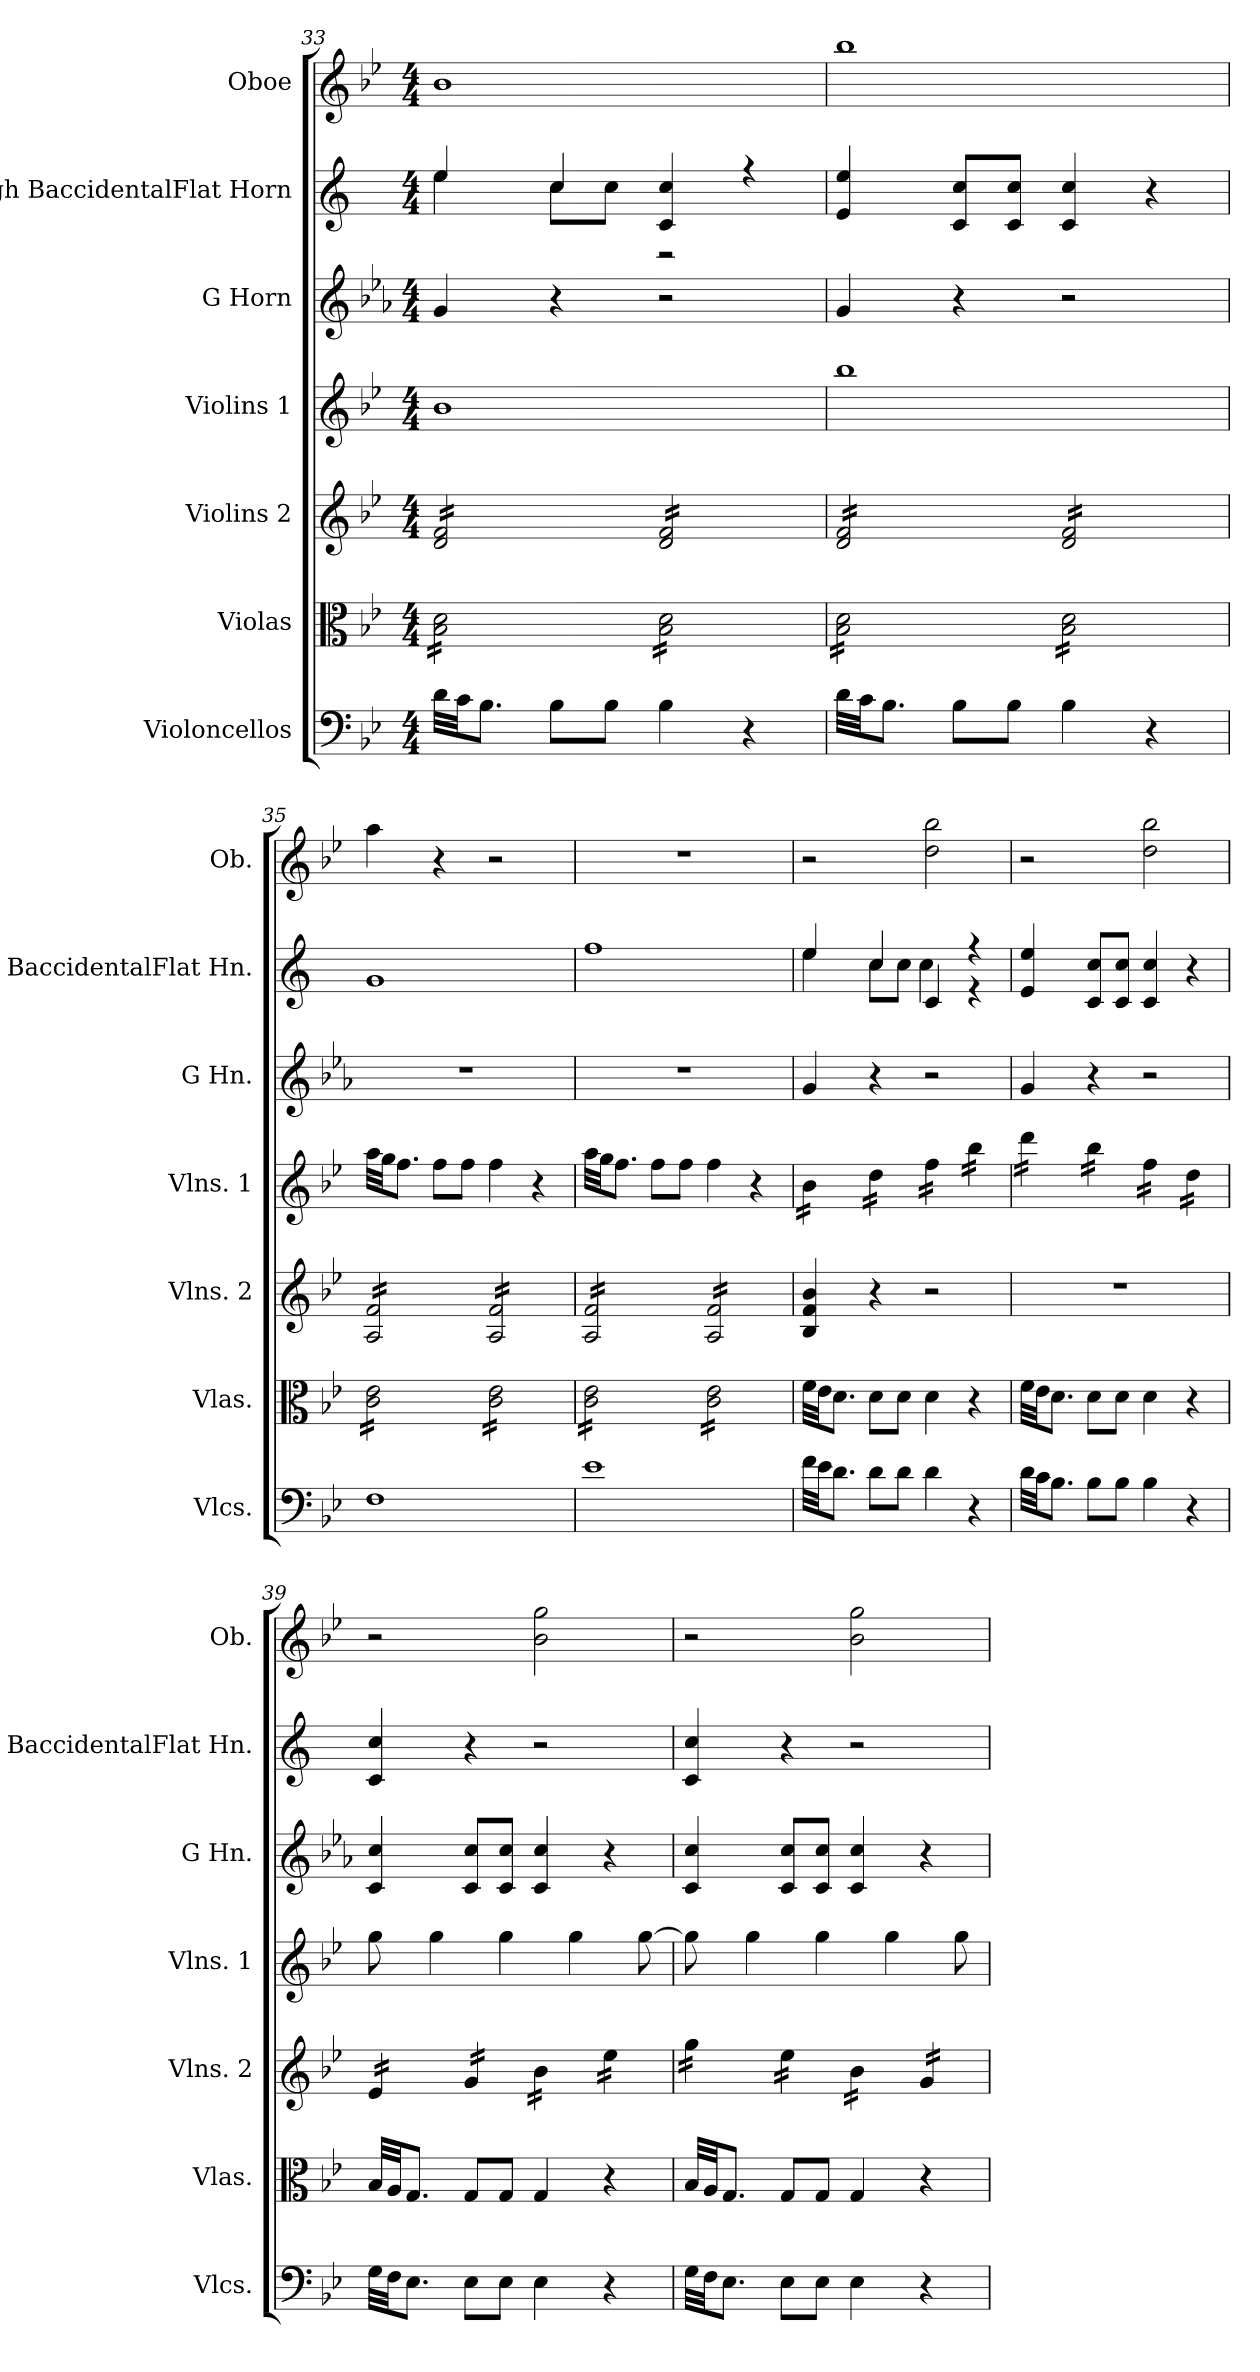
**kern	**kern	**kern	**kern	**kern	**kern	**kern
*part7	*part6	*part5	*part4	*part3	*part2	*part1
*staff7	*staff6	*staff5	*staff4	*staff3	*staff2	*staff1
*I"Violoncellos	*I"Violas	*I"Violins 2	*I"Violins 1	*I"G Horn	*I"High BaccidentalFlat Horn	*I"Oboe
*I'Vlcs.	*I'Vlas.	*I'Vlns. 2	*I'Vlns. 1	*I'G Hn.	*I'H. BaccidentalFlat Hn.	*I'Ob.
*clefF4	*clefC3	*clefG2	*clefG2	*clefG2	*clefG2	*clefG2
*	*	*	*	*ITrd3c5	*ITrd1c2	*
*k[b-e-]	*k[b-e-]	*k[b-e-]	*k[b-e-]	*k[b-e-]	*k[b-e-]	*k[b-e-]
*M4/4	*M4/4	*M4/4	*M4/4	*M4/4	*M4/4	*M4/4
=33	=33	=33	=33	=33	=33	=33
*	*	*	*	*	*^	*
*	*tremolo	*	*	*	*	*	*
*	*	*tremolo	*	*	*	*	*
32di\LLL	16B-j\ 16di\LL	16di/ 16fZ/LL	1b-j	4di/	4ddi/	4ddi\	1b-j
32c\JJ	.	.	.	.	.	.	.
8.B-\J	16B-j\ 16di\	16di/ 16fZ/	.	.	.	.	.
.	16B-j\ 16di\	16di/ 16fZ/	.	.	.	.	.
.	16B-j\ 16di\	16di/ 16fZ/	.	.	.	.	.
8B-\L	16B-j\ 16di\	16di/ 16fZ/	.	4r	4b-/	8b-\L	.
.	16B-j\ 16di\	16di/ 16fZ/	.	.	.	.	.
8B-\J	16B-j\ 16di\	16di/ 16fZ/	.	.	.	8b-\J	.
.	16B-j\ 16di\JJ	16di/ 16fZ/JJ	.	.	.	.	.
4B-\	16B-\ 16d\LL	16d/ 16f/LL	.	2r	4B-/ 4b-/	2r	.
.	16B-\ 16d\	16d/ 16f/	.	.	.	.	.
.	16B-\ 16d\	16d/ 16f/	.	.	.	.	.
.	16B-\ 16d\	16d/ 16f/	.	.	.	.	.
4r	16B-\ 16d\	16d/ 16f/	.	.	4r	.	.
.	16B-\ 16d\	16d/ 16f/	.	.	.	.	.
.	16B-\ 16d\	16d/ 16f/	.	.	.	.	.
.	16B-\ 16d\JJ	16d/ 16f/JJ	.	.	.	.	.
*	*	*	*	*	*v	*v	*
!!LO:LB:g=z
=34	=34	=34	=34	=34	=34	=34
32di\LLL	16B-j\ 16di\LL	16di/ 16fZ/LL	1bb-j	4di/	4di/ 4ddi/	1bb-j
32c\JJ	.	.	.	.	.	.
8.B-\J	16B-j\ 16di\	16di/ 16fZ/	.	.	.	.
.	16B-j\ 16di\	16di/ 16fZ/	.	.	.	.
.	16B-j\ 16di\	16di/ 16fZ/	.	.	.	.
8B-\L	16B-j\ 16di\	16di/ 16fZ/	.	4r	8B-/ 8b-/L	.
.	16B-j\ 16di\	16di/ 16fZ/	.	.	.	.
8B-\J	16B-j\ 16di\	16di/ 16fZ/	.	.	8B-/ 8b-/J	.
.	16B-j\ 16di\JJ	16di/ 16fZ/JJ	.	.	.	.
4B-\	16B-\ 16d\LL	16d/ 16f/LL	.	2r	4B-/ 4b-/	.
.	16B-\ 16d\	16d/ 16f/	.	.	.	.
.	16B-\ 16d\	16d/ 16f/	.	.	.	.
.	16B-\ 16d\	16d/ 16f/	.	.	.	.
4r	16B-\ 16d\	16d/ 16f/	.	.	4r	.
.	16B-\ 16d\	16d/ 16f/	.	.	.	.
.	16B-\ 16d\	16d/ 16f/	.	.	.	.
.	16B-\ 16d\JJ	16d/ 16f/JJ	.	.	.	.
!!LO:PB:g=z
=35	=35	=35	=35	=35	=35	=35
1Fj	16cZ\ 16e-V\LL	16Ai/ 16fj/LL	32aai\LLL	1r	1fj	4aai\
.	.	.	32gg\JJ	.	.	.
.	16cZ\ 16e-V\	16Ai/ 16fj/	8.ff\J	.	.	.
.	16cZ\ 16e-V\	16Ai/ 16fj/	.	.	.	.
.	16cZ\ 16e-V\	16Ai/ 16fj/	.	.	.	.
.	16cZ\ 16e-V\	16Ai/ 16fj/	8ff\L	.	.	4r
.	16cZ\ 16e-V\	16Ai/ 16fj/	.	.	.	.
.	16cZ\ 16e-V\	16Ai/ 16fj/	8ff\J	.	.	.
.	16cZ\ 16e-V\JJ	16Ai/ 16fj/JJ	.	.	.	.
.	16cZ\ 16e-V\LL	16Ai/ 16fj/LL	4ffj\	.	.	2r
.	16cZ\ 16e-V\	16Ai/ 16fj/	.	.	.	.
.	16cZ\ 16e-V\	16Ai/ 16fj/	.	.	.	.
.	16cZ\ 16e-V\	16Ai/ 16fj/	.	.	.	.
.	16cZ\ 16e-V\	16Ai/ 16fj/	4r	.	.	.
.	16cZ\ 16e-V\	16Ai/ 16fj/	.	.	.	.
.	16cZ\ 16e-V\	16Ai/ 16fj/	.	.	.	.
.	16cZ\ 16e-V\JJ	16Ai/ 16fj/JJ	.	.	.	.
=36	=36	=36	=36	=36	=36	=36
1e-V	16cZ\ 16e-V\LL	16Ai/ 16fj/LL	32aai\LLL	1r	1ee-V	1r
.	.	.	32gg\JJ	.	.	.
.	16cZ\ 16e-V\	16Ai/ 16fj/	8.ff\J	.	.	.
.	16cZ\ 16e-V\	16Ai/ 16fj/	.	.	.	.
.	16cZ\ 16e-V\	16Ai/ 16fj/	.	.	.	.
.	16cZ\ 16e-V\	16Ai/ 16fj/	8ff\L	.	.	.
.	16cZ\ 16e-V\	16Ai/ 16fj/	.	.	.	.
.	16cZ\ 16e-V\	16Ai/ 16fj/	8ff\J	.	.	.
.	16cZ\ 16e-V\JJ	16Ai/ 16fj/JJ	.	.	.	.
.	16c\ 16e-\LL	16A/ 16f/LL	4ff\	.	.	.
.	16c\ 16e-\	16A/ 16f/	.	.	.	.
.	16c\ 16e-\	16A/ 16f/	.	.	.	.
.	16c\ 16e-\	16A/ 16f/	.	.	.	.
.	16c\ 16e-\	16A/ 16f/	4r	.	.	.
.	16c\ 16e-\	16A/ 16f/	.	.	.	.
.	16c\ 16e-\	16A/ 16f/	.	.	.	.
.	16c\ 16e-\JJ	16A/ 16f/JJ	.	.	.	.
*	*	*Xtremolo	*	*	*	*
*	*Xtremolo	*	*	*	*	*
=37	=37	=37	=37	=37	=37	=37
*	*	*	*	*	*^	*
*	*	*	*tremolo	*	*	*	*
32fZ\LLL	32fZ\LLL	4B-j/ 4fZ/ 4b-j/	16b-j\LL	4di/	4ddi/	4ddi\	2r
32e-\JJ	32e-\JJ	.	.	.	.	.	.
8.d\J	8.d\J	.	16b-j\	.	.	.	.
.	.	.	16b-j\	.	.	.	.
.	.	.	16b-j\JJ	.	.	.	.
8d\L	8d\L	4r	16dd\LL	4r	4b-/	8b-\L	.
.	.	.	16dd\	.	.	.	.
8d\J	8d\J	.	16dd\	.	.	8b-\J	.
.	.	.	16dd\JJ	.	.	.	.
4di\	4di\	2r	16ffZ\LL	2r	4B-j/	4b-j\	2ddi\ 2bb-j\
.	.	.	16ffZ\	.	.	.	.
.	.	.	16ffZ\	.	.	.	.
.	.	.	16ffZ\JJ	.	.	.	.
4r	4r	.	16bb-\LL	.	4r	4r	.
.	.	.	16bb-\	.	.	.	.
.	.	.	16bb-\	.	.	.	.
.	.	.	16bb-\JJ	.	.	.	.
*	*	*	*	*	*v	*v	*
=38	=38	=38	=38	=38	=38	=38
32dj\LLL	32fi\LLL	1r	16dddj\LL	4dj/	4dj/ 4ddj/	2r
32c\JJ	32e-\JJ	.	.	.	.	.
8.B-\J	8.d\J	.	16dddj\	.	.	.
.	.	.	16dddj\	.	.	.
.	.	.	16dddj\JJ	.	.	.
8B-\L	8d\L	.	16bb-\LL	4r	8B-/ 8b-/L	.
.	.	.	16bb-\	.	.	.
8B-\J	8d\J	.	16bb-\	.	8B-/ 8b-/J	.
.	.	.	16bb-\JJ	.	.	.
4B-j\	4di\	.	16ffZ\LL	2r	4B-j/ 4b-j/	2ddi\ 2bb-j\
.	.	.	16ffZ\	.	.	.
.	.	.	16ffZ\	.	.	.
.	.	.	16ffZ\JJ	.	.	.
4r	4r	.	16dd\LL	.	4r	.
.	.	.	16dd\	.	.	.
.	.	.	16dd\	.	.	.
.	.	.	16dd\JJ	.	.	.
*	*	*	*Xtremolo	*	*	*
!!LO:LB:g=z
=39	=39	=39	=39	=39	=39	=39
*	*	*tremolo	*	*	*	*
32Gi\LLL	32B-Z/LLL	16e-j/LL	8ggi\	4Gi/ 4gi/	4B-Z/ 4b-Z/	2r
32F\JJ	32A/JJ	.	.	.	.	.
8.E-\J	8.G/J	16e-j/	.	.	.	.
.	.	16e-j/	4gg\	.	.	.
.	.	16e-j/JJ	.	.	.	.
8E-\L	8G/L	16g/LL	.	8G/ 8g/L	4r	.
.	.	16g/	.	.	.	.
8E-\J	8G/J	16g/	4gg\	8G/ 8g/J	.	.
.	.	16g/JJ	.	.	.	.
4E-j\	4Gi/	16b-Z\LL	.	4Gi/ 4gi/	2r	2b-Z\ 2ggi\
.	.	16b-Z\	.	.	.	.
.	.	16b-Z\	4gg\	.	.	.
.	.	16b-Z\JJ	.	.	.	.
4r	4r	16ee-\LL	.	4r	.	.
.	.	16ee-\	.	.	.	.
.	.	16ee-\	[8gg\	.	.	.
.	.	16ee-\JJ	.	.	.	.
!!LO:PB:g=z
=40	=40	=40	=40	=40	=40	=40
32Gj\LLL	32B-i/LLL	16ggj\LL	8ggj\]	4Gj/ 4gj/	4B-i/ 4b-i/	2r
32F\JJ	32A/JJ	.	.	.	.	.
8.E-\J	8.G/J	16ggj\	.	.	.	.
.	.	16ggj\	4gg\	.	.	.
.	.	16ggj\JJ	.	.	.	.
8E-\L	8G/L	16ee-\LL	.	8G/ 8g/L	4r	.
.	.	16ee-\	.	.	.	.
8E-\J	8G/J	16ee-\	4gg\	8G/ 8g/J	.	.
.	.	16ee-\JJ	.	.	.	.
4E-j\	4Gi/	16b-Z\LL	.	4Gi/ 4gi/	2r	2b-Z\ 2ggi\
.	.	16b-Z\	.	.	.	.
.	.	16b-Z\	4gg\	.	.	.
.	.	16b-Z\JJ	.	.	.	.
4r	4r	16g/LL	.	4r	.	.
.	.	16g/	.	.	.	.
.	.	16g/	8gg\	.	.	.
.	.	16g/JJ	.	.	.	.
*	*	*Xtremolo	*	*	*	*
=	=	=	=	=	=	=
*-	*-	*-	*-	*-	*-	*-
